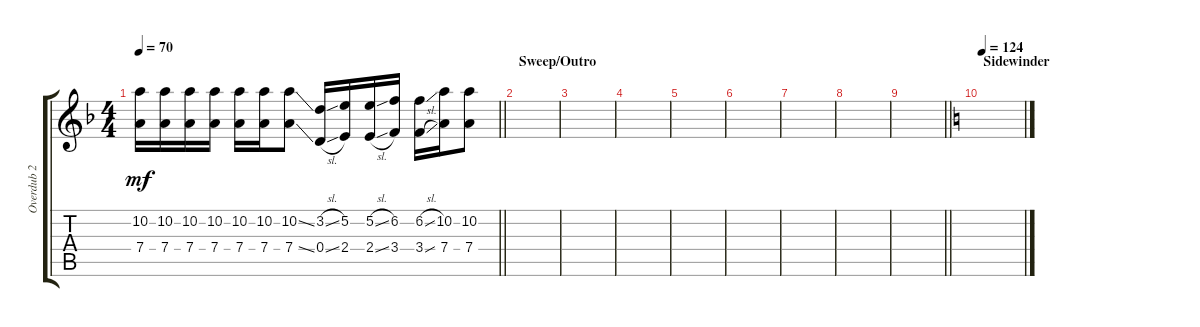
\track ("Overdub 2" "Overdub 2") {instrument distortionguitar}
\staff {score tabs}
\tuning (E4 B3 G3 D3 A2 D2) {hide}
\ts (4 4)
\tempo 70
\clef g2
\barLineRight lightlight
\ks f
(10.2 7.4).16{dy mf} (10.2 7.4).16 (10.2 7.4).16 (10.2 7.4).16 (10.2 7.4).16 (10.2 7.4).16 (10.2{ss} 7.4{ss}).8 (3.2{sl} 0.4{sl}).16 (5.2 2.4).16 (5.2{sl} 2.4{sl}).16 (6.2 3.4).16 (6.2{sl} 3.4{sl}).16 (10.2 7.4).16 (10.2 7.4).8 |
\section ("" "Sweep/Outro")
|
|
|
|
|
|
|
\barLineRight lightlight
|
\section ("" "Sidewinder")
\tempo 124
\ks c
